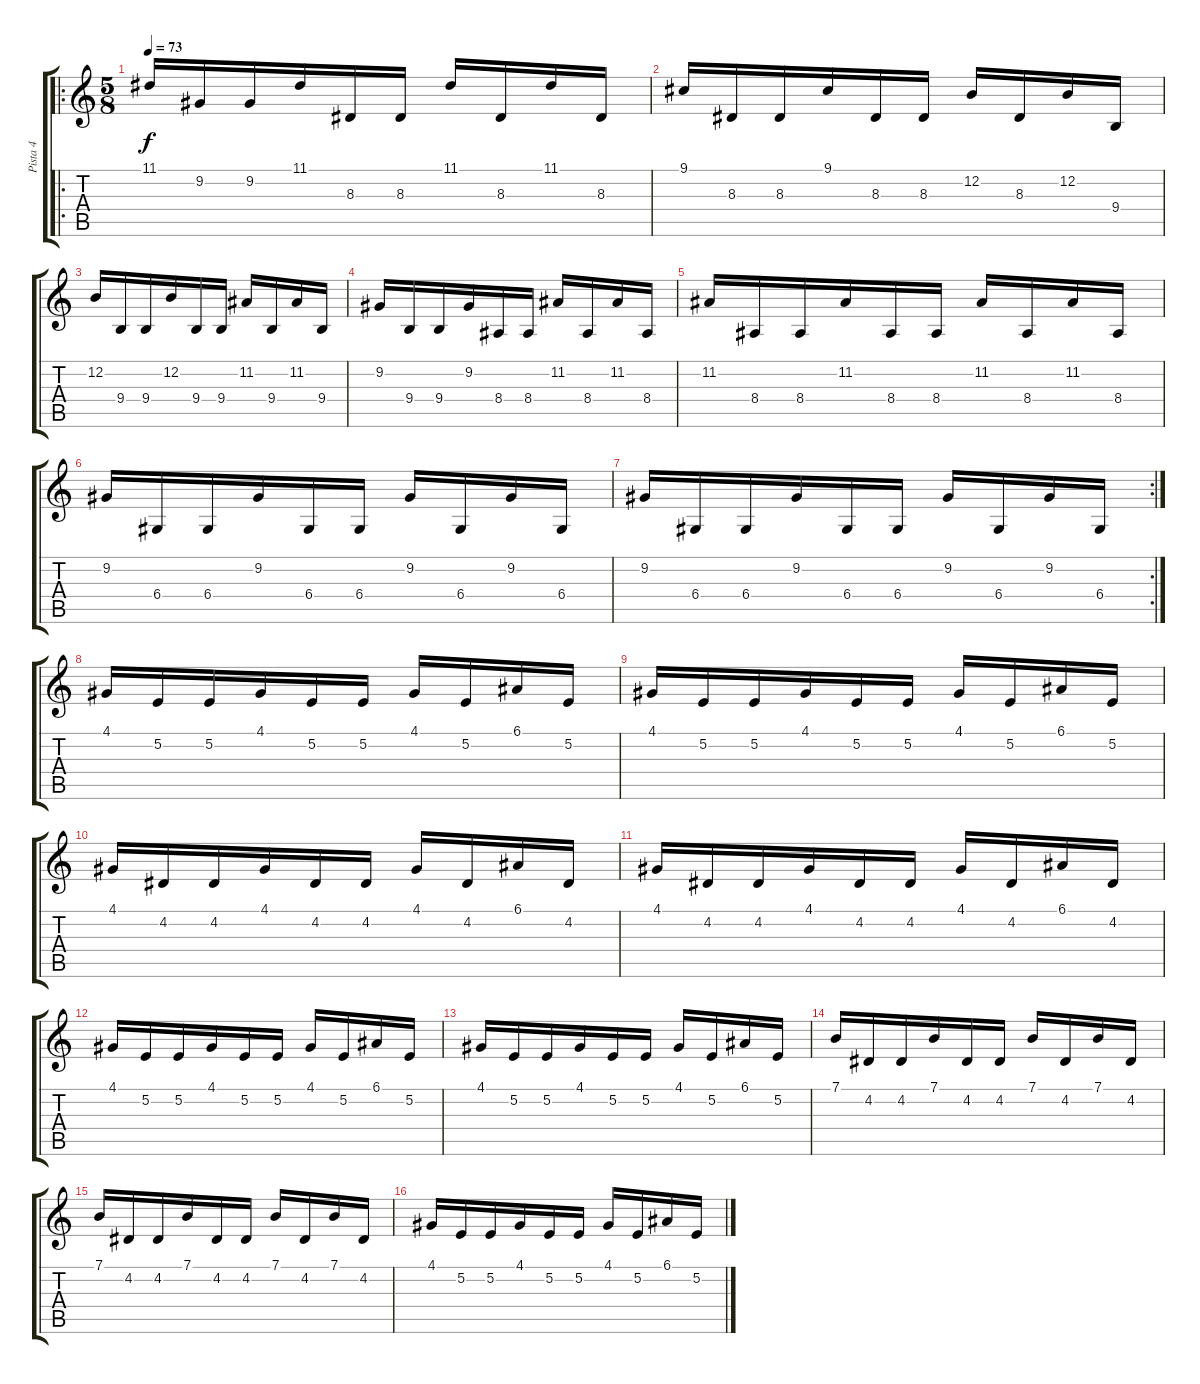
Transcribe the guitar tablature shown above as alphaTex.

\track ("Pista 4" "Pista 4") {instrument pizzicatostrings}
\staff {score tabs}
\tuning (E4 B3 G3 D3 A2 E2) {hide}
\ro
\ts (5 8)
\tempo 73
\clef g2
\ks c
11.1.16{dy f} 9.2.16 9.2.16 11.1.16 8.3.16 8.3.16 11.1.16 8.3.16 11.1.16 8.3.16 |
9.1.16 8.3.16 8.3.16 9.1.16 8.3.16 8.3.16 12.2.16 8.3.16 12.2.16 9.4.16 |
12.2.16 9.4.16 9.4.16 12.2.16 9.4.16 9.4.16 11.2.16 9.4.16 11.2.16 9.4.16 |
9.2.16 9.4.16 9.4.16 9.2.16 8.4.16 8.4.16 11.2.16 8.4.16 11.2.16 8.4.16 |
11.2.16 8.4.16 8.4.16 11.2.16 8.4.16 8.4.16 11.2.16 8.4.16 11.2.16 8.4.16 |
9.2.16 6.4.16 6.4.16 9.2.16 6.4.16 6.4.16 9.2.16 6.4.16 9.2.16 6.4.16 |
\rc 2
9.2.16 6.4.16 6.4.16 9.2.16 6.4.16 6.4.16 9.2.16 6.4.16 9.2.16 6.4.16 |
4.1.16 5.2.16 5.2.16 4.1.16 5.2.16 5.2.16 4.1.16 5.2.16 6.1.16 5.2.16 |
4.1.16 5.2.16 5.2.16 4.1.16 5.2.16 5.2.16 4.1.16 5.2.16 6.1.16 5.2.16 |
4.1.16 4.2.16 4.2.16 4.1.16 4.2.16 4.2.16 4.1.16 4.2.16 6.1.16 4.2.16 |
4.1.16 4.2.16 4.2.16 4.1.16 4.2.16 4.2.16 4.1.16 4.2.16 6.1.16 4.2.16 |
4.1.16 5.2.16 5.2.16 4.1.16 5.2.16 5.2.16 4.1.16 5.2.16 6.1.16 5.2.16 |
4.1.16 5.2.16 5.2.16 4.1.16 5.2.16 5.2.16 4.1.16 5.2.16 6.1.16 5.2.16 |
7.1.16 4.2.16 4.2.16 7.1.16 4.2.16 4.2.16 7.1.16 4.2.16 7.1.16 4.2.16 |
7.1.16 4.2.16 4.2.16 7.1.16 4.2.16 4.2.16 7.1.16 4.2.16 7.1.16 4.2.16 |
4.1.16 5.2.16 5.2.16 4.1.16 5.2.16 5.2.16 4.1.16 5.2.16 6.1.16 5.2.16
